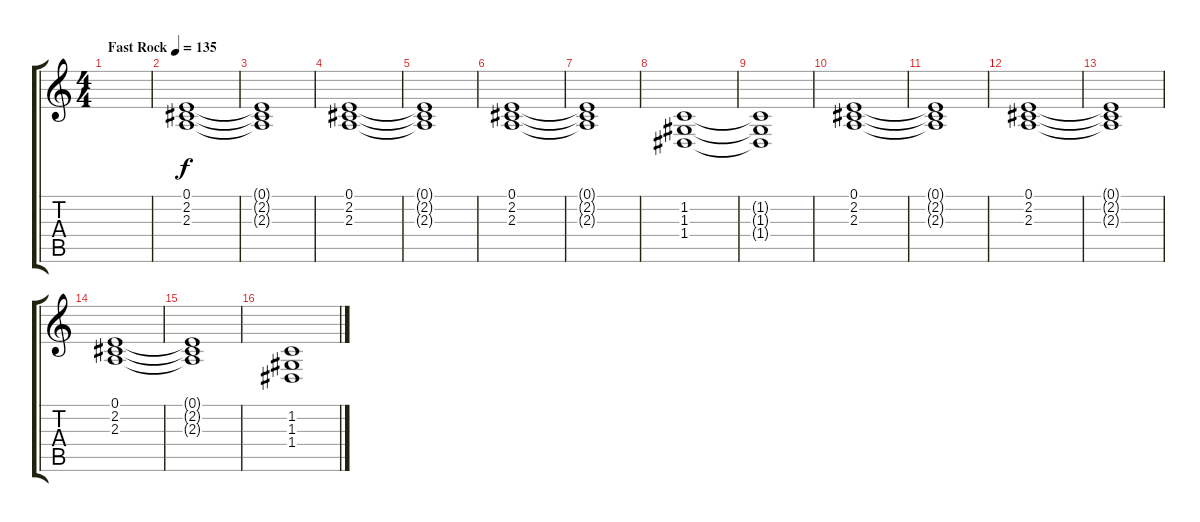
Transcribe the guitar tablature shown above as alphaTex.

\track "" {instrument synthstrings1}
\staff {score tabs}
\tuning (E4 B3 G3 D3 A2 E2) {hide}
\ts (4 4)
\tempo (135 "Fast Rock")
\clef g2
\ks c
|
(0.1 2.2 2.3).1 |
(0.1{t} 2.2{t} 2.3{t}).1 |
(0.1 2.2 2.3).1 |
(0.1{t} 2.2{t} 2.3{t}).1 |
(0.1 2.2 2.3).1 |
(0.1{t} 2.2{t} 2.3{t}).1 |
(1.2 1.3 1.4).1 |
(1.2{t} 1.3{t} 1.4{t}).1 |
(0.1 2.2 2.3).1 |
(0.1{t} 2.2{t} 2.3{t}).1 |
(0.1 2.2 2.3).1 |
(0.1{t} 2.2{t} 2.3{t}).1 |
(0.1 2.2 2.3).1 |
(0.1{t} 2.2{t} 2.3{t}).1 |
(1.2 1.3 1.4).1
